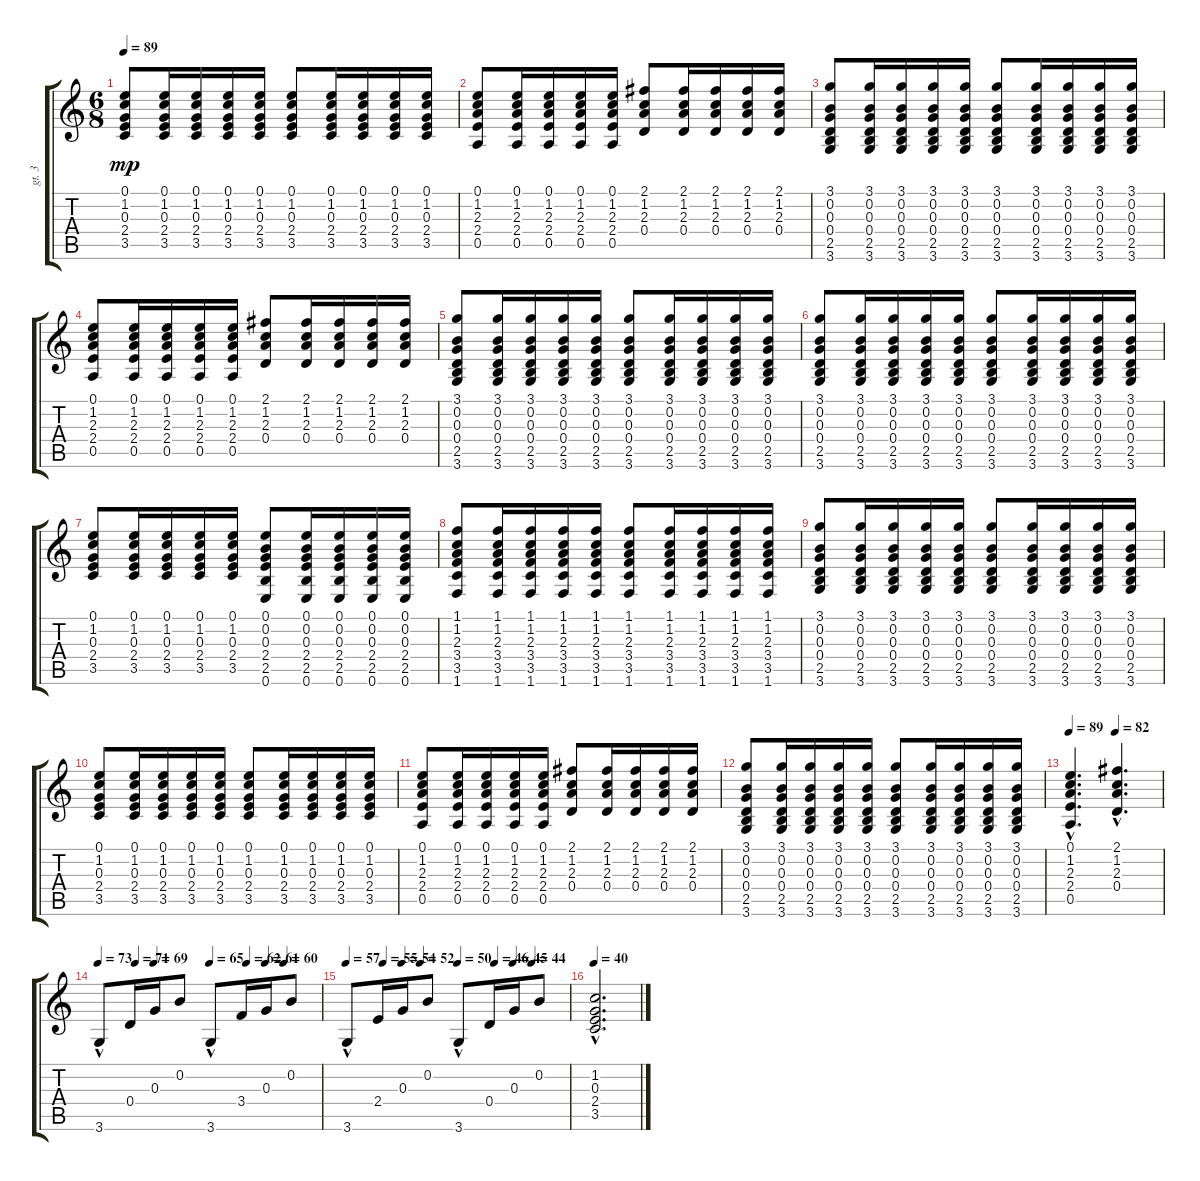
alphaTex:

\track ("gt. 3" "gt. 3") {instrument acousticguitarsteel}
\staff {score tabs}
\tuning (E4 B3 G3 D3 A2 E2) {hide}
\ts (6 8)
\tempo 89
\clef g2
\ks c
(0.1 1.2 0.3 2.4 3.5).8{dy mp} (0.1 1.2 0.3 2.4 3.5).16 (0.1 1.2 0.3 2.4 3.5).16 (0.1 1.2 0.3 2.4 3.5).16 (0.1 1.2 0.3 2.4 3.5).16 (0.1 1.2 0.3 2.4 3.5).8 (0.1 1.2 0.3 2.4 3.5).16 (0.1 1.2 0.3 2.4 3.5).16 (0.1 1.2 0.3 2.4 3.5).16 (0.1 1.2 0.3 2.4 3.5).16 |
(0.1 1.2 2.3 2.4 0.5).8 (0.1 1.2 2.3 2.4 0.5).16 (0.1 1.2 2.3 2.4 0.5).16 (0.1 1.2 2.3 2.4 0.5).16 (0.1 1.2 2.3 2.4 0.5).16 (2.1 1.2 2.3 0.4).8 (2.1 1.2 2.3 0.4).16 (2.1 1.2 2.3 0.4).16 (2.1 1.2 2.3 0.4).16 (2.1 1.2 2.3 0.4).16 |
(3.1 0.2 0.3 0.4 2.5 3.6).8 (3.1 0.2 0.3 0.4 2.5 3.6).16 (3.1 0.2 0.3 0.4 2.5 3.6).16 (3.1 0.2 0.3 0.4 2.5 3.6).16 (3.1 0.2 0.3 0.4 2.5 3.6).16 (3.1 0.2 0.3 0.4 2.5 3.6).8 (3.1 0.2 0.3 0.4 2.5 3.6).16 (3.1 0.2 0.3 0.4 2.5 3.6).16 (3.1 0.2 0.3 0.4 2.5 3.6).16 (3.1 0.2 0.3 0.4 2.5 3.6).16 |
(0.1 1.2 2.3 2.4 0.5).8 (0.1 1.2 2.3 2.4 0.5).16 (0.1 1.2 2.3 2.4 0.5).16 (0.1 1.2 2.3 2.4 0.5).16 (0.1 1.2 2.3 2.4 0.5).16 (2.1 1.2 2.3 0.4).8 (2.1 1.2 2.3 0.4).16 (2.1 1.2 2.3 0.4).16 (2.1 1.2 2.3 0.4).16 (2.1 1.2 2.3 0.4).16 |
(3.1 0.2 0.3 0.4 2.5 3.6).8 (3.1 0.2 0.3 0.4 2.5 3.6).16 (3.1 0.2 0.3 0.4 2.5 3.6).16 (3.1 0.2 0.3 0.4 2.5 3.6).16 (3.1 0.2 0.3 0.4 2.5 3.6).16 (3.1 0.2 0.3 0.4 2.5 3.6).8 (3.1 0.2 0.3 0.4 2.5 3.6).16 (3.1 0.2 0.3 0.4 2.5 3.6).16 (3.1 0.2 0.3 0.4 2.5 3.6).16 (3.1 0.2 0.3 0.4 2.5 3.6).16 |
(3.1 0.2 0.3 0.4 2.5 3.6).8 (3.1 0.2 0.3 0.4 2.5 3.6).16 (3.1 0.2 0.3 0.4 2.5 3.6).16 (3.1 0.2 0.3 0.4 2.5 3.6).16 (3.1 0.2 0.3 0.4 2.5 3.6).16 (3.1 0.2 0.3 0.4 2.5 3.6).8 (3.1 0.2 0.3 0.4 2.5 3.6).16 (3.1 0.2 0.3 0.4 2.5 3.6).16 (3.1 0.2 0.3 0.4 2.5 3.6).16 (3.1 0.2 0.3 0.4 2.5 3.6).16 |
(0.1 1.2 0.3 2.4 3.5).8 (0.1 1.2 0.3 2.4 3.5).16 (0.1 1.2 0.3 2.4 3.5).16 (0.1 1.2 0.3 2.4 3.5).16 (0.1 1.2 0.3 2.4 3.5).16 (0.1 0.2 0.3 2.4 2.5 0.6).8 (0.1 0.2 0.3 2.4 2.5 0.6).16 (0.1 0.2 0.3 2.4 2.5 0.6).16 (0.1 0.2 0.3 2.4 2.5 0.6).16 (0.1 0.2 0.3 2.4 2.5 0.6).16 |
(1.1 1.2 2.3 3.4 3.5 1.6).8 (1.1 1.2 2.3 3.4 3.5 1.6).16 (1.1 1.2 2.3 3.4 3.5 1.6).16 (1.1 1.2 2.3 3.4 3.5 1.6).16 (1.1 1.2 2.3 3.4 3.5 1.6).16 (1.1 1.2 2.3 3.4 3.5 1.6).8 (1.1 1.2 2.3 3.4 3.5 1.6).16 (1.1 1.2 2.3 3.4 3.5 1.6).16 (1.1 1.2 2.3 3.4 3.5 1.6).16 (1.1 1.2 2.3 3.4 3.5 1.6).16 |
(3.1 0.2 0.3 0.4 2.5 3.6).8 (3.1 0.2 0.3 0.4 2.5 3.6).16 (3.1 0.2 0.3 0.4 2.5 3.6).16 (3.1 0.2 0.3 0.4 2.5 3.6).16 (3.1 0.2 0.3 0.4 2.5 3.6).16 (3.1 0.2 0.3 0.4 2.5 3.6).8 (3.1 0.2 0.3 0.4 2.5 3.6).16 (3.1 0.2 0.3 0.4 2.5 3.6).16 (3.1 0.2 0.3 0.4 2.5 3.6).16 (3.1 0.2 0.3 0.4 2.5 3.6).16 |
(0.1 1.2 0.3 2.4 3.5).8 (0.1 1.2 0.3 2.4 3.5).16 (0.1 1.2 0.3 2.4 3.5).16 (0.1 1.2 0.3 2.4 3.5).16 (0.1 1.2 0.3 2.4 3.5).16 (0.1 1.2 0.3 2.4 3.5).8 (0.1 1.2 0.3 2.4 3.5).16 (0.1 1.2 0.3 2.4 3.5).16 (0.1 1.2 0.3 2.4 3.5).16 (0.1 1.2 0.3 2.4 3.5).16 |
(0.1 1.2 2.3 2.4 0.5).8 (0.1 1.2 2.3 2.4 0.5).16 (0.1 1.2 2.3 2.4 0.5).16 (0.1 1.2 2.3 2.4 0.5).16 (0.1 1.2 2.3 2.4 0.5).16 (2.1 1.2 2.3 0.4).8 (2.1 1.2 2.3 0.4).16 (2.1 1.2 2.3 0.4).16 (2.1 1.2 2.3 0.4).16 (2.1 1.2 2.3 0.4).16 |
(3.1 0.2 0.3 0.4 2.5 3.6).8 (3.1 0.2 0.3 0.4 2.5 3.6).16 (3.1 0.2 0.3 0.4 2.5 3.6).16 (3.1 0.2 0.3 0.4 2.5 3.6).16 (3.1 0.2 0.3 0.4 2.5 3.6).16 (3.1 0.2 0.3 0.4 2.5 3.6).8 (3.1 0.2 0.3 0.4 2.5 3.6).16 (3.1 0.2 0.3 0.4 2.5 3.6).16 (3.1 0.2 0.3 0.4 2.5 3.6).16 (3.1 0.2 0.3 0.4 2.5 3.6).16 |
\tempo 89
\tempo (82 0.5)
(0.1{hac} 1.2{hac} 2.3{hac} 2.4{hac} 0.5{hac}).4{d} (2.1{hac} 1.2{hac} 2.3{hac} 0.4{hac}).4{d} |
\tempo 73
\tempo (71 0.16666666666666666)
\tempo (69 0.25)
\tempo (65 0.5)
\tempo (62 0.6666666666666666)
\tempo (61 0.75)
\tempo (60 0.8333333333333334)
3.6{hac}.8 0.4.16 0.3.16 0.2.8 3.6{hac}.8 3.4.16 0.3.16 0.2.8 |
\tempo 57
\tempo (55 0.16666666666666666)
\tempo (54 0.25)
\tempo (52 0.3333333333333333)
\tempo (50 0.5)
\tempo (46 0.6666666666666666)
\tempo (45 0.75)
\tempo (44 0.8333333333333334)
3.6{hac}.8 2.4.16 0.3.16 0.2.8 3.6{hac}.8 0.4.16 0.3.16 0.2.8 |
\tempo 40
(1.2{hac} 0.3{hac} 2.4{hac} 3.5{hac}).2{d}
